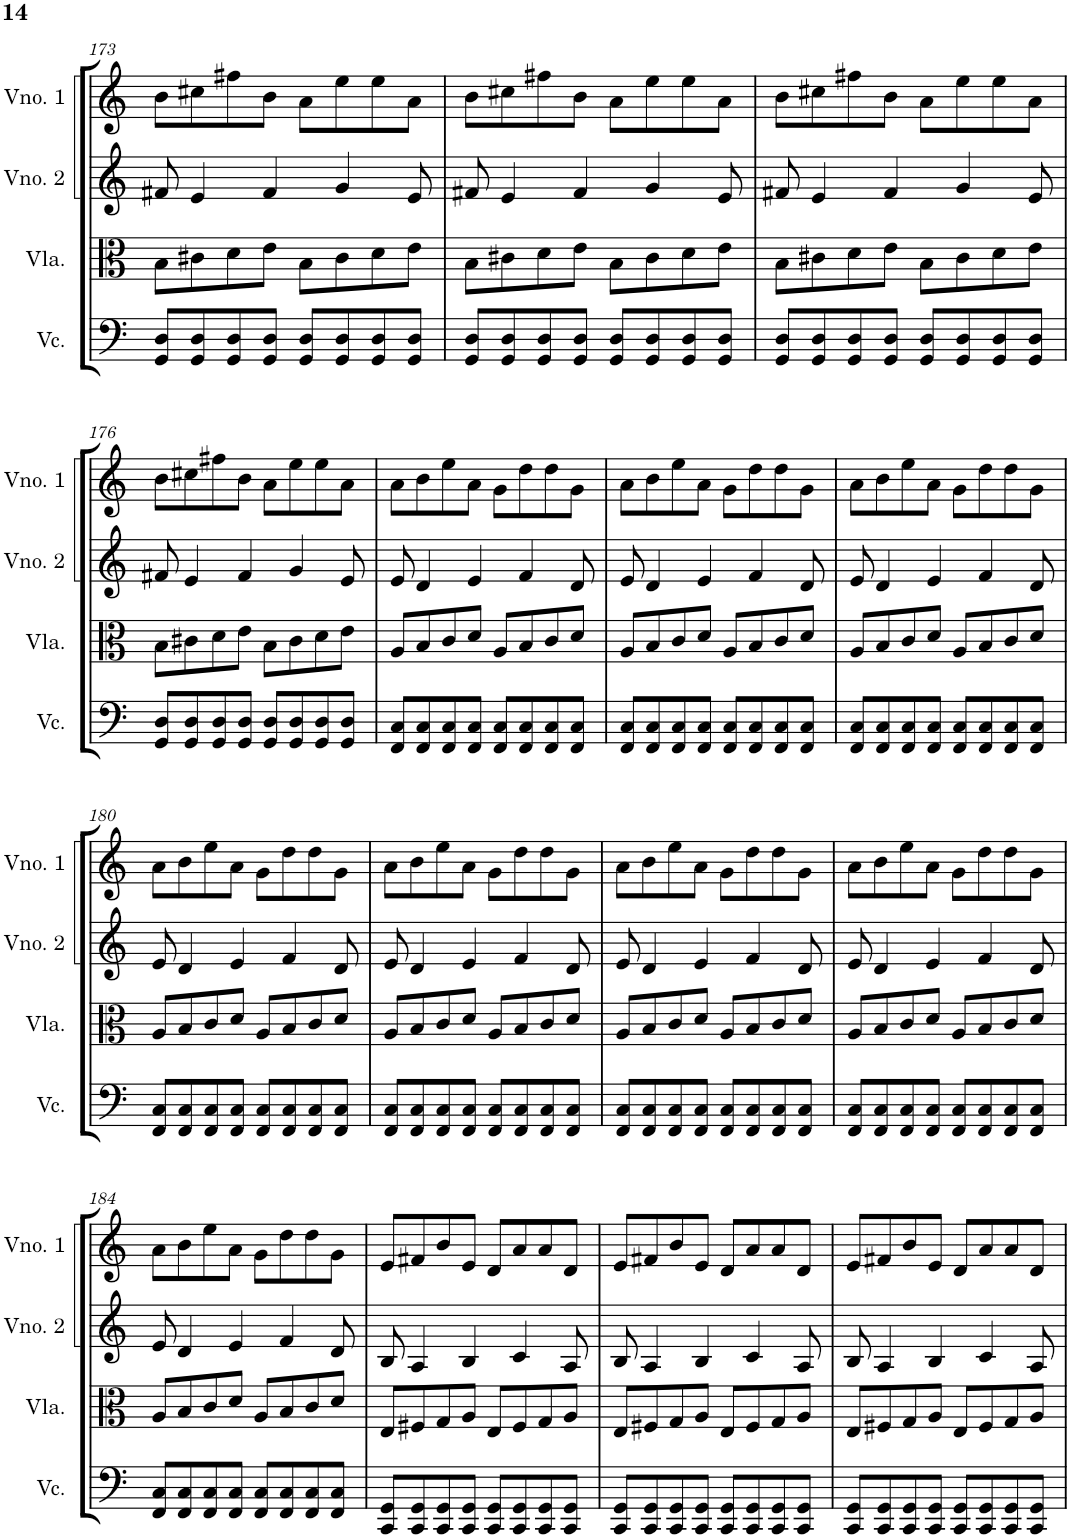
**kern	**kern	**kern	**kern
*part4	*part3	*part2	*part1
*staff4	*staff3	*staff2	*staff1
*I"Violoncelo	*I"Viola	*I"Violino 2	*I"Violino 1
*I'Vc.	*I'Vla.	*I'Vno. 2	*I'Vno. 1
!!LO:PB:g=z
*clefF4	*clefC3	*clefG2	*clefG2
*k[]	*k[]	*k[]	*k[]
*M4/4	*M4/4	*M4/4	*M4/4
=173	=173	=173	=173
8GG/ 8D/L	8B\L	8f#X/	8b\L
8GG/ 8D/	8c#X\	4e/	8cc#X\
8GG/ 8D/	8d\	.	8ff#X\
8GG/ 8D/J	8e\J	4f#/	8b\J
8GG/ 8D/L	8B\L	.	8a\L
8GG/ 8D/	8c#\	4g/	8ee\
8GG/ 8D/	8d\	.	8ee\
8GG/ 8D/J	8e\J	8e/	8a\J
=174	=174	=174	=174
8GG/ 8D/L	8B\L	8f#X/	8b\L
8GG/ 8D/	8c#X\	4e/	8cc#X\
8GG/ 8D/	8d\	.	8ff#X\
8GG/ 8D/J	8e\J	4f#/	8b\J
8GG/ 8D/L	8B\L	.	8a\L
8GG/ 8D/	8c#\	4g/	8ee\
8GG/ 8D/	8d\	.	8ee\
8GG/ 8D/J	8e\J	8e/	8a\J
=175	=175	=175	=175
8GG/ 8D/L	8B\L	8f#X/	8b\L
8GG/ 8D/	8c#X\	4e/	8cc#X\
8GG/ 8D/	8d\	.	8ff#X\
8GG/ 8D/J	8e\J	4f#/	8b\J
8GG/ 8D/L	8B\L	.	8a\L
8GG/ 8D/	8c#\	4g/	8ee\
8GG/ 8D/	8d\	.	8ee\
8GG/ 8D/J	8e\J	8e/	8a\J
!!LO:LB:g=z
=176	=176	=176	=176
8GG/ 8D/L	8B\L	8f#X/	8b\L
8GG/ 8D/	8c#X\	4e/	8cc#X\
8GG/ 8D/	8d\	.	8ff#X\
8GG/ 8D/J	8e\J	4f#/	8b\J
8GG/ 8D/L	8B\L	.	8a\L
8GG/ 8D/	8c#\	4g/	8ee\
8GG/ 8D/	8d\	.	8ee\
8GG/ 8D/J	8e\J	8e/	8a\J
=177	=177	=177	=177
8FF/ 8C/L	8A/L	8e/	8a\L
8FF/ 8C/	8B/	4d/	8b\
8FF/ 8C/	8c/	.	8ee\
8FF/ 8C/J	8d/J	4e/	8a\J
8FF/ 8C/L	8A/L	.	8g\L
8FF/ 8C/	8B/	4f/	8dd\
8FF/ 8C/	8c/	.	8dd\
8FF/ 8C/J	8d/J	8d/	8g\J
=178	=178	=178	=178
8FF/ 8C/L	8A/L	8e/	8a\L
8FF/ 8C/	8B/	4d/	8b\
8FF/ 8C/	8c/	.	8ee\
8FF/ 8C/J	8d/J	4e/	8a\J
8FF/ 8C/L	8A/L	.	8g\L
8FF/ 8C/	8B/	4f/	8dd\
8FF/ 8C/	8c/	.	8dd\
8FF/ 8C/J	8d/J	8d/	8g\J
=179	=179	=179	=179
8FF/ 8C/L	8A/L	8e/	8a\L
8FF/ 8C/	8B/	4d/	8b\
8FF/ 8C/	8c/	.	8ee\
8FF/ 8C/J	8d/J	4e/	8a\J
8FF/ 8C/L	8A/L	.	8g\L
8FF/ 8C/	8B/	4f/	8dd\
8FF/ 8C/	8c/	.	8dd\
8FF/ 8C/J	8d/J	8d/	8g\J
!!LO:LB:g=z
=180	=180	=180	=180
8FF/ 8C/L	8A/L	8e/	8a\L
8FF/ 8C/	8B/	4d/	8b\
8FF/ 8C/	8c/	.	8ee\
8FF/ 8C/J	8d/J	4e/	8a\J
8FF/ 8C/L	8A/L	.	8g\L
8FF/ 8C/	8B/	4f/	8dd\
8FF/ 8C/	8c/	.	8dd\
8FF/ 8C/J	8d/J	8d/	8g\J
=181	=181	=181	=181
8FF/ 8C/L	8A/L	8e/	8a\L
8FF/ 8C/	8B/	4d/	8b\
8FF/ 8C/	8c/	.	8ee\
8FF/ 8C/J	8d/J	4e/	8a\J
8FF/ 8C/L	8A/L	.	8g\L
8FF/ 8C/	8B/	4f/	8dd\
8FF/ 8C/	8c/	.	8dd\
8FF/ 8C/J	8d/J	8d/	8g\J
=182	=182	=182	=182
8FF/ 8C/L	8A/L	8e/	8a\L
8FF/ 8C/	8B/	4d/	8b\
8FF/ 8C/	8c/	.	8ee\
8FF/ 8C/J	8d/J	4e/	8a\J
8FF/ 8C/L	8A/L	.	8g\L
8FF/ 8C/	8B/	4f/	8dd\
8FF/ 8C/	8c/	.	8dd\
8FF/ 8C/J	8d/J	8d/	8g\J
=183	=183	=183	=183
8FF/ 8C/L	8A/L	8e/	8a\L
8FF/ 8C/	8B/	4d/	8b\
8FF/ 8C/	8c/	.	8ee\
8FF/ 8C/J	8d/J	4e/	8a\J
8FF/ 8C/L	8A/L	.	8g\L
8FF/ 8C/	8B/	4f/	8dd\
8FF/ 8C/	8c/	.	8dd\
8FF/ 8C/J	8d/J	8d/	8g\J
!!LO:LB:g=z
=184	=184	=184	=184
8FF/ 8C/L	8A/L	8e/	8a\L
8FF/ 8C/	8B/	4d/	8b\
8FF/ 8C/	8c/	.	8ee\
8FF/ 8C/J	8d/J	4e/	8a\J
8FF/ 8C/L	8A/L	.	8g\L
8FF/ 8C/	8B/	4f/	8dd\
8FF/ 8C/	8c/	.	8dd\
8FF/ 8C/J	8d/J	8d/	8g\J
=185	=185	=185	=185
8CC/ 8GG/L	8E/L	8B/	8e/L
8CC/ 8GG/	8F#X/	4A/	8f#X/
8CC/ 8GG/	8G/	.	8b/
8CC/ 8GG/J	8A/J	4B/	8e/J
8CC/ 8GG/L	8E/L	.	8d/L
8CC/ 8GG/	8F#/	4c/	8a/
8CC/ 8GG/	8G/	.	8a/
8CC/ 8GG/J	8A/J	8A/	8d/J
=186	=186	=186	=186
8CC/ 8GG/L	8E/L	8B/	8e/L
8CC/ 8GG/	8F#X/	4A/	8f#X/
8CC/ 8GG/	8G/	.	8b/
8CC/ 8GG/J	8A/J	4B/	8e/J
8CC/ 8GG/L	8E/L	.	8d/L
8CC/ 8GG/	8F#/	4c/	8a/
8CC/ 8GG/	8G/	.	8a/
8CC/ 8GG/J	8A/J	8A/	8d/J
=187	=187	=187	=187
8CC/ 8GG/L	8E/L	8B/	8e/L
8CC/ 8GG/	8F#X/	4A/	8f#X/
8CC/ 8GG/	8G/	.	8b/
8CC/ 8GG/J	8A/J	4B/	8e/J
8CC/ 8GG/L	8E/L	.	8d/L
8CC/ 8GG/	8F#/	4c/	8a/
8CC/ 8GG/	8G/	.	8a/
8CC/ 8GG/J	8A/J	8A/	8d/J
=	=	=	=
*-	*-	*-	*-
